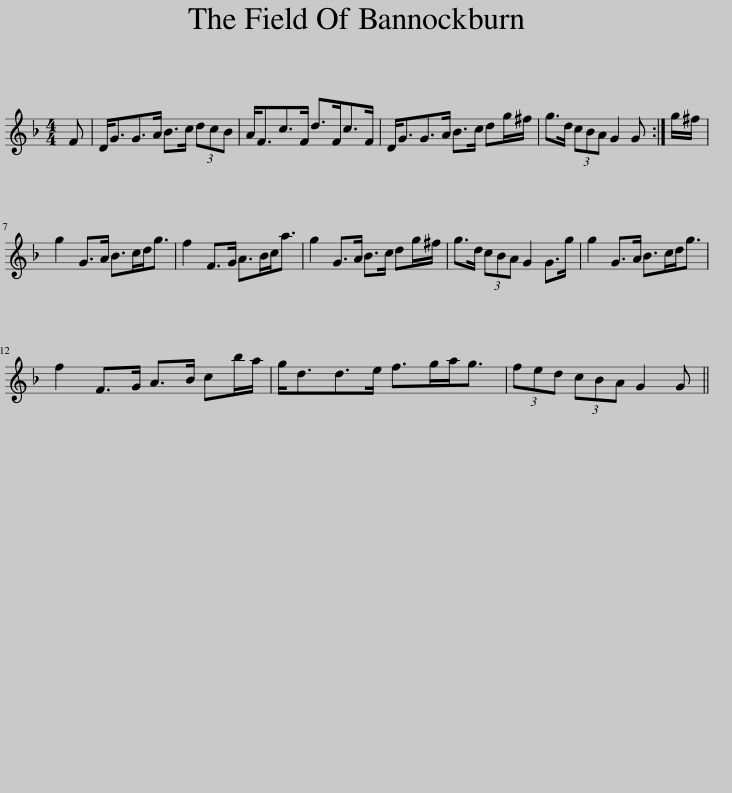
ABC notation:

X:1
L:1/8
M:4/4
I:linebreak $
K:F
V:1 treble
V:1
 F | D<GG>A B>c (3dcB | A<Fc>F d>Fc>F | D<GG>A B>c dg/^f/ | g>d (3cBA G2 G :| %5
 g/^f/ |$ g2 G>A B>cd<g | f2 F>G A>Bc<a | g2 G>A B>c dg/^f/ | g>d (3cBA G2 G>g | %10
 g2 G>A B>cd<g |$ f2 F>G A>B cb/a/ | g<dd>e f>ga<g | (3fed (3cBA G2 G || %14
